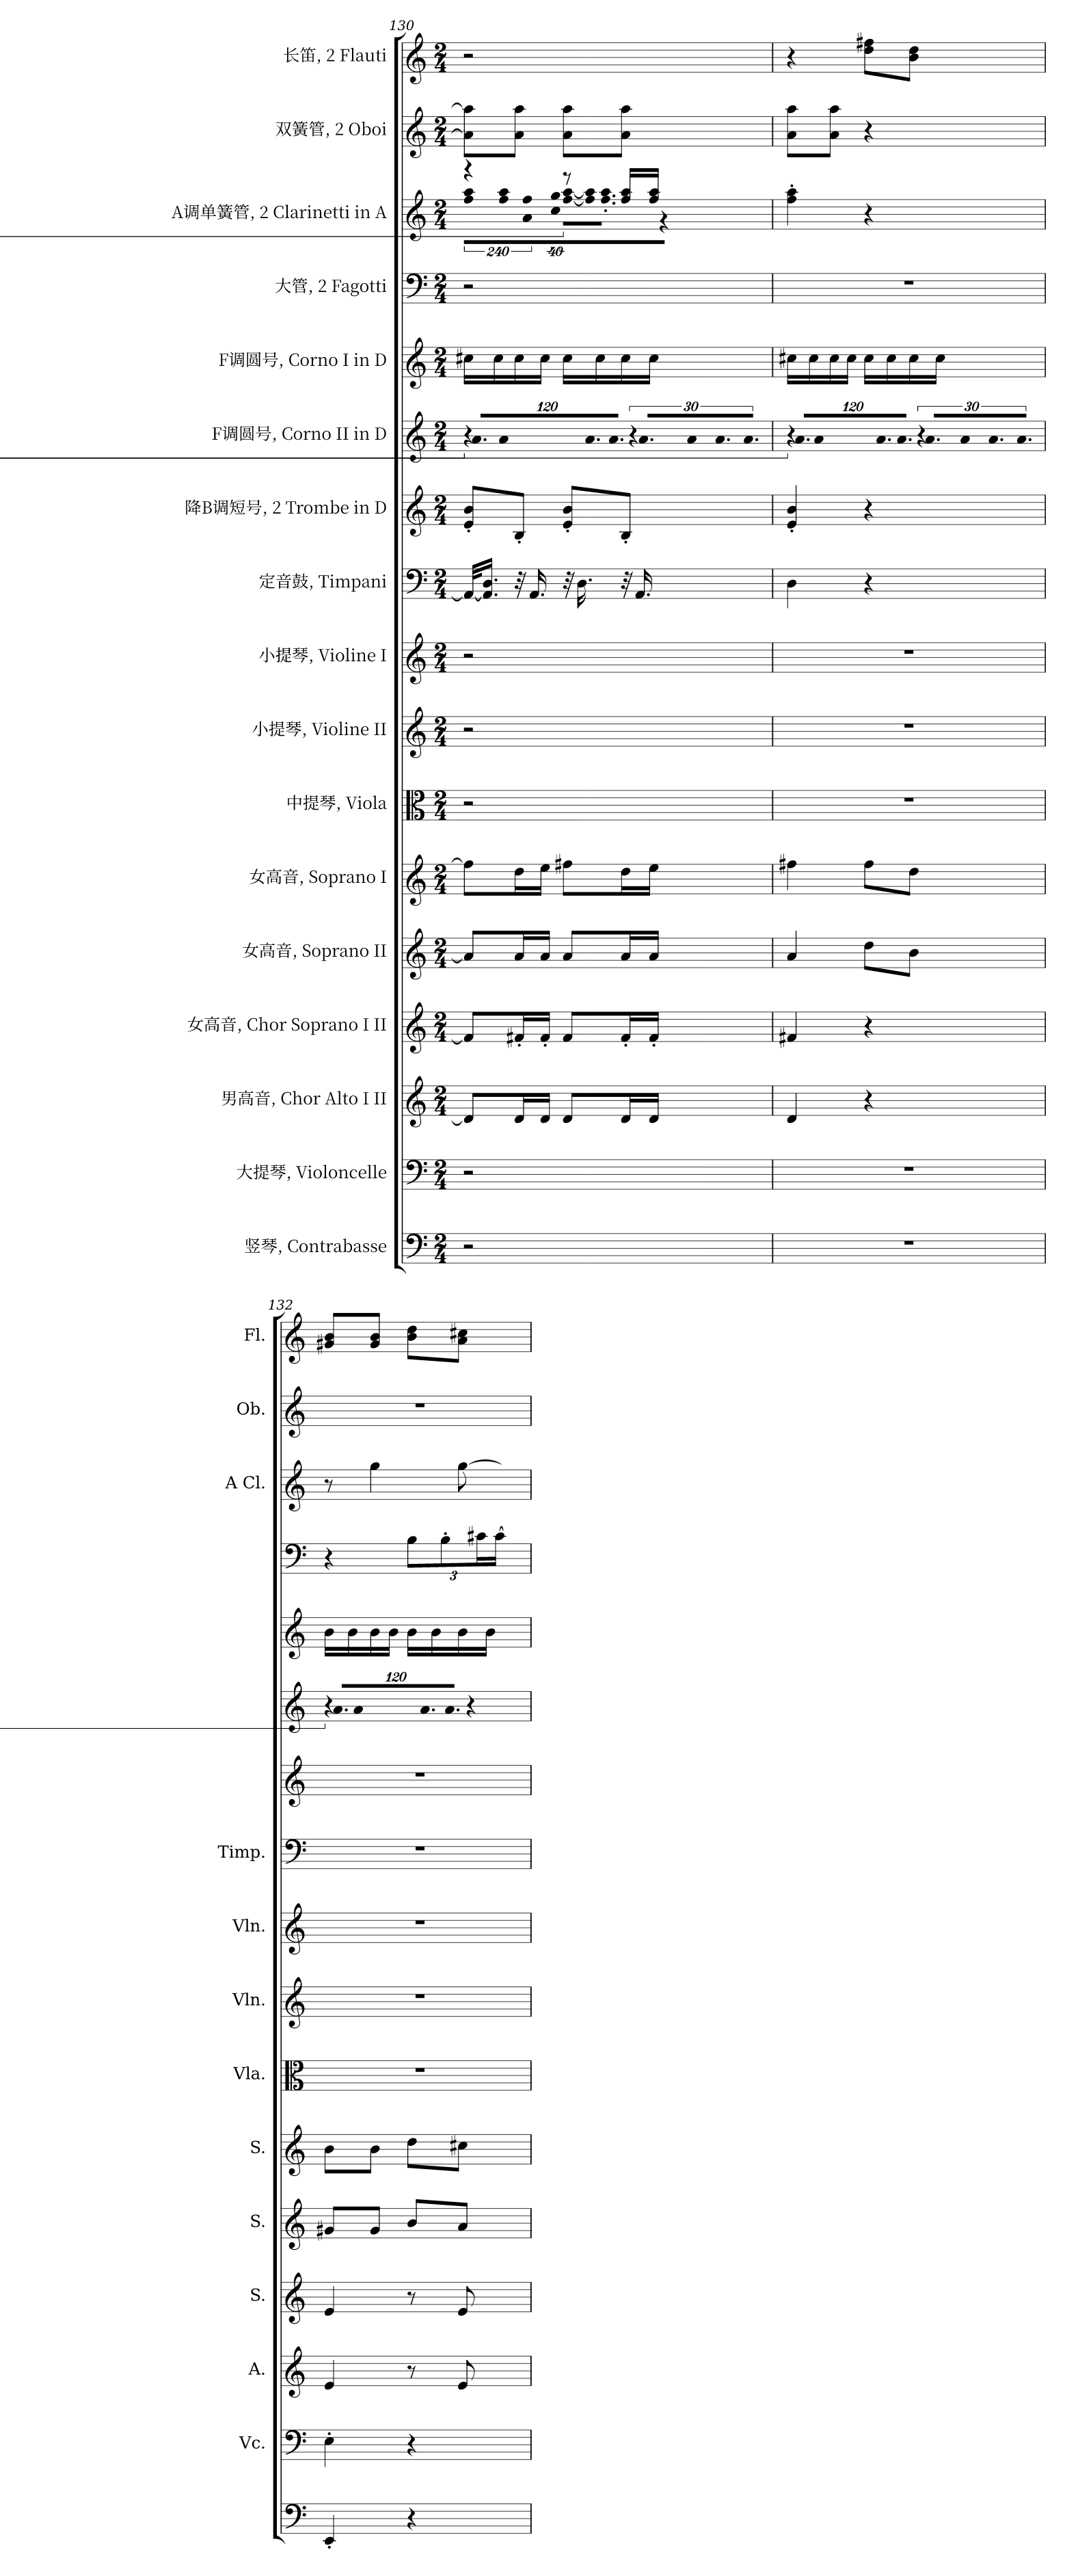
**kern	**kern	**kern	**kern	**kern	**kern	**kern	**kern	**kern	**kern	**kern	**kern	**kern	**kern	**kern	**kern	**kern
*part17	*part16	*part15	*part14	*part13	*part12	*part11	*part10	*part9	*part8	*part7	*part6	*part5	*part4	*part3	*part2	*part1
*staff17	*staff16	*staff15	*staff14	*staff13	*staff12	*staff11	*staff10	*staff9	*staff8	*staff7	*staff6	*staff5	*staff4	*staff3	*staff2	*staff1
*I"竖琴, Contrabasse	*I"大提琴, Violoncelle	*I"男高音, Chor Alto I II	*I"女高音, Chor Soprano I II	*I"女高音, Soprano II	*I"女高音, Soprano I	*I"中提琴, Viola	*I"小提琴, Violine II	*I"小提琴, Violine I	*I"定音鼓, Timpani	*I"降B调短号, 2 Trombe in D	*I"F调圆号, Corno II in D	*I"F调圆号, Corno I in D	*I"大管, 2 Fagotti	*I"A调单簧管, 2 Clarinetti in A	*I"双簧管, 2 Oboi	*I"长笛, 2 Flauti
*	*I'Vc.	*I'A.	*I'S.	*I'S.	*I'S.	*I'Vla.	*I'Vln.	*I'Vln.	*I'Timp.	*	*	*	*	*I'A Cl.	*I'Ob.	*I'Fl.
*clefF4	*clefF4	*clefG2	*clefG2	*clefG2	*clefG2	*clefC3	*clefG2	*clefG2	*clefF4	*clefG2	*clefG2	*clefG2	*clefF4	*clefG2	*clefG2	*clefG2
*	*	*	*	*	*	*	*	*	*	*ITrd1c2	*ITrd4c7	*ITrd4c7	*	*ITrd2c3	*	*
*k[]	*k[]	*k[]	*k[]	*k[]	*k[]	*k[]	*k[]	*k[]	*k[]	*k[b-e-]	*k[b-]	*k[b-]	*k[]	*k[f#c#g#]	*k[]	*k[]
*M2/4	*M2/4	*M2/4	*M2/4	*M2/4	*M2/4	*M2/4	*M2/4	*M2/4	*M2/4	*M2/4	*M2/4	*M2/4	*M2/4	*M2/4	*M2/4	*M2/4
*MM85	*MM85	*MM85	*MM85	*MM85	*MM85	*MM85	*MM85	*MM85	*MM85	*MM85	*MM85	*MM85	*MM85	*MM85	*MM85	*MM85
=130	=130	=130	=130	=130	=130	=130	=130	=130	=130	=130	=130	=130	=130	=130	=130	=130
*	*	*	*	*	*	*	*	*	*	*	*	*	*	*^	*	*
!	!	!	!	!	!	!	!	!	!	!	!LO:N:vis=64	!	!	!	!LO:N:vis=16	!	!
2r	2r	8d/L]	8f#/L]	8a/L]	8ff#\L]	2r	2r	2r	32AA/KLL_	8d/' 8a/'L	960%17r	16f#X\LL	2r	4r	1920%137dd\ 1920%137ff#\LL	8a\] 8aa\]L	2r
!	!	!	!	!	!	!	!	!	!	!	!LO:N:vis=32.	!	!	!	!	!	!
.	.	.	.	.	.	.	.	.	.	.	1920%103d/KLL	.	.	.	.	.	.
.	.	.	.	.	.	.	.	.	16.AA/] 16.D/JJ	.	.	.	.	.	.	.	.
.	.	.	.	.	.	.	.	.	.	.	.	16f#\	.	.	.	.	.
!	!	!	!	!	!	!	!	!	!	!	!LO:N:vis=16	!	!	!	!LO:N:vis=16	!	!
.	.	.	.	.	.	.	.	.	.	.	1920%137d/	.	.	.	1920%137dd\ 1920%137ff#\	.	.
.	.	16d/L	16f#X'/L	16a/L	16dd\L	.	.	.	32r	8A'/J	.	16f#\	.	.	.	8a\ 8aa\J	.
!	!	!	!	!	!	!	!	!	!	!	!LO:N:vis=32.	!	!	!	!LO:N:vis=16	!	!
.	.	.	.	.	.	.	.	.	.	.	1920%103d/L	.	.	.	1920%137f#\ 1920%137dd\	.	.
.	.	.	.	.	.	.	.	.	16.AA/	.	.	.	.	.	.	.	.
.	.	16d/JJ	16f#'/JJ	16a/JJ	16ee\JJ	.	.	.	.	.	.	16f#\JJ	.	.	.	.	.
!	!	!	!	!	!	!	!	!	!	!	!LO:N:vis=32.	!	!	!	!	!	!
.	.	.	.	.	.	.	.	.	.	.	1920%103d/JJJ	.	.	.	.	.	.
!	!	!	!	!	!	!	!	!	!	!	!	!	!	!	!LO:N:vis=32	!	!
.	.	.	.	.	.	.	.	.	.	.	.	.	.	.	640%23a\ 640%23ee\JJk	.	.
!	!	!	!	!	!	!	!	!	!	!	!LO:N:vis=64	!	!	!	!LO:N:vis=32	!	!
.	.	8d/L	8f#/L	8a/L	8ff#X\L	.	.	.	32r	8d/' 8a/'L	960%17r	16f#\LL	.	8r	[640%23dd\ [640%23ff#\LLL	8a\ 8aa\L	.
!	!	!	!	!	!	!	!	!	!	!	!LO:N:vis=32.	!	!	!	!	!	!
.	.	.	.	.	.	.	.	.	.	.	1920%103d/KLL	.	.	.	.	.	.
.	.	.	.	.	.	.	.	.	16.D\	.	.	.	.	.	.	.	.
!	!	!	!	!	!	!	!	!	!	!	!	!	!	!	!LO:N:vis=32	!	!
.	.	.	.	.	.	.	.	.	.	.	.	.	.	.	640%23dd\] 640%23ff#\]J	.	.
.	.	.	.	.	.	.	.	.	.	.	.	16f#\	.	.	.	.	.
!	!	!	!	!	!	!	!	!	!	!	!LO:N:vis=16	!	!	!	!	!	!
.	.	.	.	.	.	.	.	.	.	.	1920%137d/	.	.	.	.	.	.
!	!	!	!	!	!	!	!	!	!	!	!	!	!	!	!LO:N:vis=16.	!	!
.	.	.	.	.	.	.	.	.	.	.	.	.	.	.	960%103dd\' 960%103ff#\'JJ	.	.
.	.	16d/L	16f#'/L	16a/L	16dd\L	.	.	.	32r	8A'/J	.	16f#\	.	16dd/ 16ff#/LL	.	8a\ 8aa\J	.
!	!	!	!	!	!	!	!	!	!	!	!LO:N:vis=32.	!	!	!	!	!	!
.	.	.	.	.	.	.	.	.	.	.	1920%103d/L	.	.	.	.	.	.
.	.	.	.	.	.	.	.	.	16.AA/	.	.	.	.	.	.	.	.
!	!	!	!	!	!	!	!	!	!	!	!	!	!	!	!LO:N:vis=16	!	!
.	.	.	.	.	.	.	.	.	.	.	.	.	.	.	1920%137r	.	.
.	.	16d/JJ	16f#'/JJ	16a/JJ	16ee\JJ	.	.	.	.	.	.	16f#\JJ	.	16dd/ 16ff#/JJ	.	.	.
!	!	!	!	!	!	!	!	!	!	!	!LO:N:vis=32.	!	!	!	!	!	!
.	.	.	.	.	.	.	.	.	.	.	1920%103d/JJJ	.	.	.	.	.	.
1920ryy	1920ryy	1920ryy	1920ryy	1920ryy	1920ryy	1920ryy	1920ryy	1920ryy	1920ryy	1920ryy	1920ryy	1920ryy	1920ryy	1920ryy	.	1920ryy	1920ryy
*	*	*	*	*	*	*	*	*	*	*	*	*	*	*v	*v	*	*
!!LO:PB:g=z
=131	=131	=131	=131	=131	=131	=131	=131	=131	=131	=131	=131	=131	=131	=131	=131	=131
*	*	*	*	*	*	*	*	*	*	*	*	*	*	*	*	*MM85
!	!	!	!	!	!	!	!	!	!	!	!LO:N:vis=64	!	!	!	!	!
2r	2r	4d/	4f#X/	4a/	4ff#X\	2r	2r	2r	4D\	4d/' 4a/'	960%17r	16f#X\LL	2r	4dd\' 4ff#\'	8a\ 8aa\L	4r
!	!	!	!	!	!	!	!	!	!	!	!LO:N:vis=32.	!	!	!	!	!
.	.	.	.	.	.	.	.	.	.	.	1920%103d/KLL	.	.	.	.	.
.	.	.	.	.	.	.	.	.	.	.	.	16f#\	.	.	.	.
!	!	!	!	!	!	!	!	!	!	!	!LO:N:vis=16	!	!	!	!	!
.	.	.	.	.	.	.	.	.	.	.	1920%137d/	.	.	.	.	.
.	.	.	.	.	.	.	.	.	.	.	.	16f#\	.	.	8a\ 8aa\J	.
!	!	!	!	!	!	!	!	!	!	!	!LO:N:vis=32.	!	!	!	!	!
.	.	.	.	.	.	.	.	.	.	.	1920%103d/L	.	.	.	.	.
.	.	.	.	.	.	.	.	.	.	.	.	16f#\JJ	.	.	.	.
!	!	!	!	!	!	!	!	!	!	!	!LO:N:vis=32.	!	!	!	!	!
.	.	.	.	.	.	.	.	.	.	.	1920%103d/JJJ	.	.	.	.	.
*	*	*	*	*	*	*	*	*	*	*	*	*	*	*	*	*MM90
!	!	!	!	!	!	!	!	!	!	!	!LO:N:vis=64	!	!	!	!	!
.	.	4r	4r	8dd\L	8ff#\L	.	.	.	4r	4r	960%17r	16f#\LL	.	4r	4r	8dd\ 8ff#X\L
!	!	!	!	!	!	!	!	!	!	!	!LO:N:vis=32.	!	!	!	!	!
.	.	.	.	.	.	.	.	.	.	.	1920%103d/KLL	.	.	.	.	.
.	.	.	.	.	.	.	.	.	.	.	.	16f#\	.	.	.	.
!	!	!	!	!	!	!	!	!	!	!	!LO:N:vis=16	!	!	!	!	!
.	.	.	.	.	.	.	.	.	.	.	1920%137d/	.	.	.	.	.
.	.	.	.	8b\J	8dd\J	.	.	.	.	.	.	16f#\	.	.	.	8b\ 8dd\J
!	!	!	!	!	!	!	!	!	!	!	!LO:N:vis=32.	!	!	!	!	!
.	.	.	.	.	.	.	.	.	.	.	1920%103d/L	.	.	.	.	.
.	.	.	.	.	.	.	.	.	.	.	.	16f#\JJ	.	.	.	.
!	!	!	!	!	!	!	!	!	!	!	!LO:N:vis=32.	!	!	!	!	!
.	.	.	.	.	.	.	.	.	.	.	1920%103d/JJJ	.	.	.	.	.
=132	=132	=132	=132	=132	=132	=132	=132	=132	=132	=132	=132	=132	=132	=132	=132	=132
*	*	*	*	*	*	*	*	*	*	*	*	*	*	*	*	*MM85
!	!	!	!	!	!	!	!	!	!	!	!LO:N:vis=64	!	!	!	!	!
4EE'/	4E'\	4e/	4e/	8g#X/L	8b\L	2r	2r	2r	2r	2r	960%17r	16e\LL	4r	8r	2r	8g#X/ 8b/L
!	!	!	!	!	!	!	!	!	!	!	!LO:N:vis=32.	!	!	!	!	!
.	.	.	.	.	.	.	.	.	.	.	1920%103d/KLL	.	.	.	.	.
.	.	.	.	.	.	.	.	.	.	.	.	16e\	.	.	.	.
!	!	!	!	!	!	!	!	!	!	!	!LO:N:vis=16	!	!	!	!	!
.	.	.	.	.	.	.	.	.	.	.	1920%137d/	.	.	.	.	.
.	.	.	.	8g#/J	8b\J	.	.	.	.	.	.	16e\	.	4ee\	.	8g#/ 8b/J
!	!	!	!	!	!	!	!	!	!	!	!LO:N:vis=32.	!	!	!	!	!
.	.	.	.	.	.	.	.	.	.	.	1920%103d/L	.	.	.	.	.
.	.	.	.	.	.	.	.	.	.	.	.	16e\JJ	.	.	.	.
!	!	!	!	!	!	!	!	!	!	!	!LO:N:vis=32.	!	!	!	!	!
.	.	.	.	.	.	.	.	.	.	.	1920%103d/JJJ	.	.	.	.	.
*	*	*	*	*	*	*	*	*	*	*	*	*	*Xbrackettup	*	*	*
*	*	*	*	*	*	*	*	*	*	*	*	*	*	*	*	*MM90
4r	4r	8r	8r	8b/L	8dd\L	.	.	.	.	.	4r	16e\LL	12B\L	.	.	8b\ 8dd\L
.	.	.	.	.	.	.	.	.	.	.	.	16e\	.	.	.	.
.	.	.	.	.	.	.	.	.	.	.	.	.	12B'\	.	.	.
.	.	8e/	8e/	8a/J	8cc#X\J	.	.	.	.	.	.	16e\	.	[8ee\	.	8a\ 8cc#X\J
.	.	.	.	.	.	.	.	.	.	.	.	.	24c#X\L	.	.	.
.	.	.	.	.	.	.	.	.	.	.	.	16e\JJ	.	.	.	.
.	.	.	.	.	.	.	.	.	.	.	.	.	[24c#\JJ	.	.	.
=	=	=	=	=	=	=	=	=	=	=	=	=	=	=	=	=
*-	*-	*-	*-	*-	*-	*-	*-	*-	*-	*-	*-	*-	*-	*-	*-	*-
